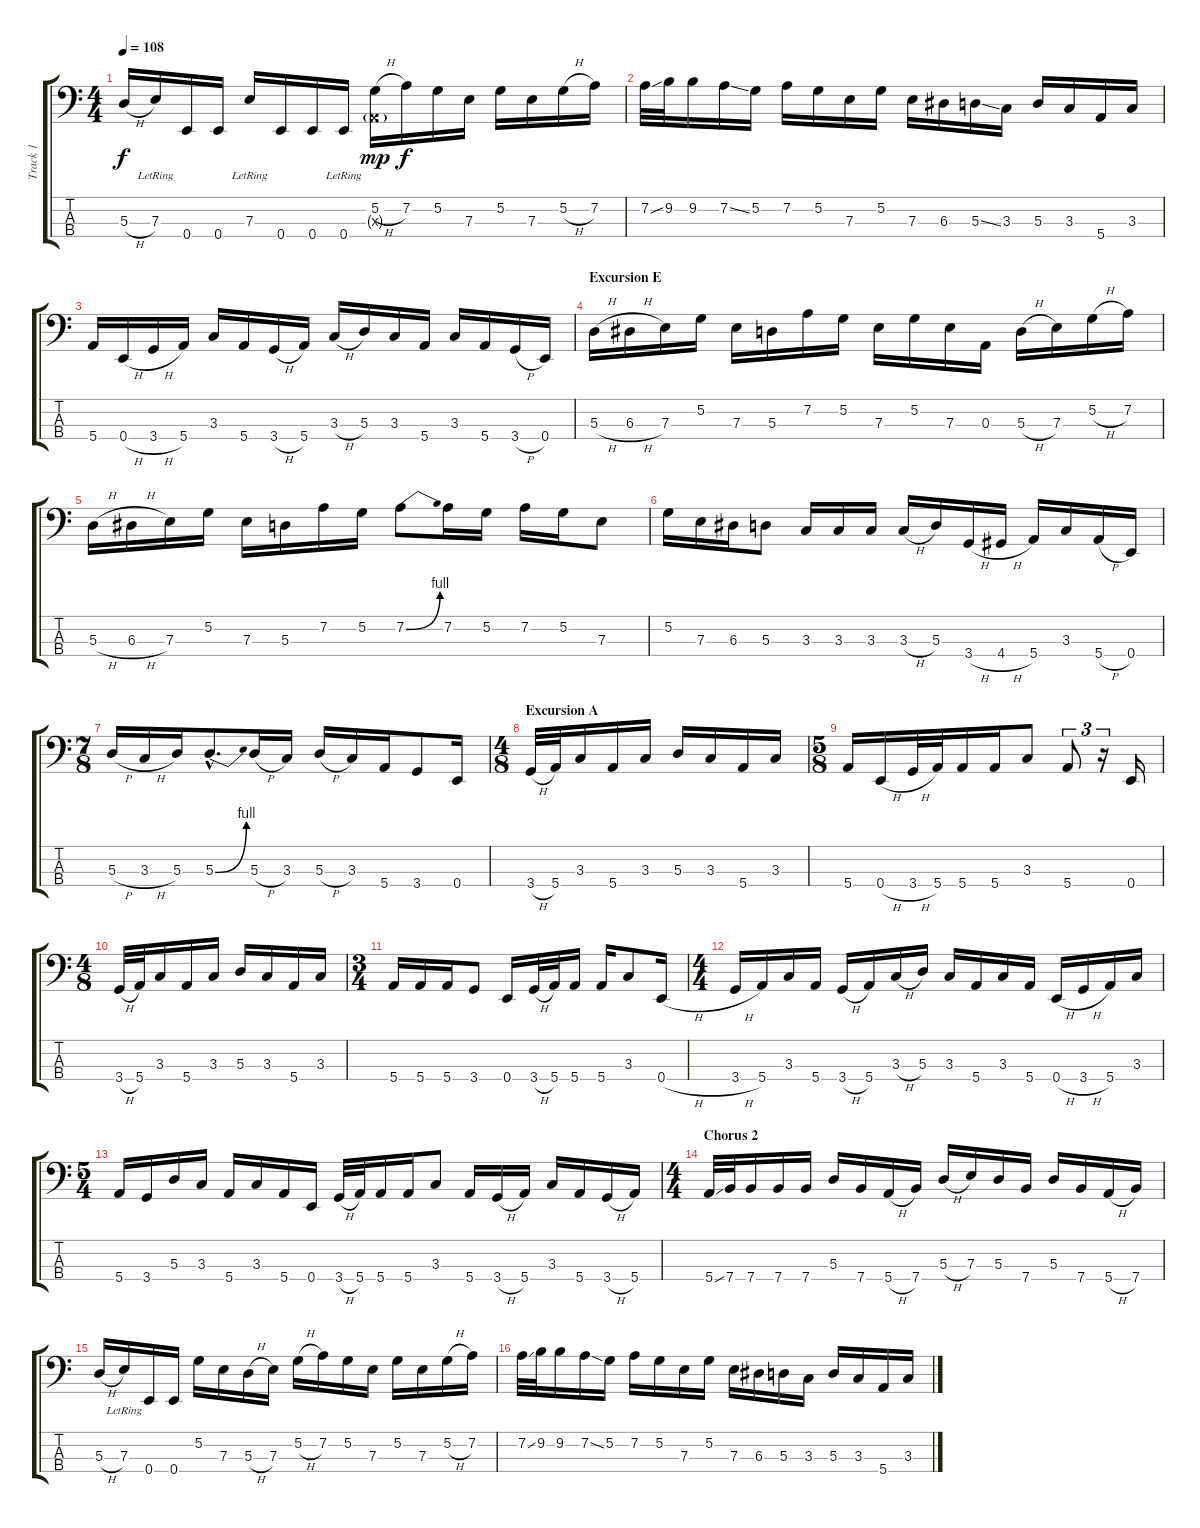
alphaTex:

\track ("Track 1" "Track 1") {instrument electricbassfinger}
\staff {score tabs}
\tuning (G2 D2 A1 E1) {hide}
\ts (4 4)
\tempo 108
\clef f4
\ks c
5.3{h}.16{dy f} 7.3{lr}.16 0.4.16 0.4.16 7.3{lr}.16 0.4.16 0.4.16 0.4{lr}.16 (5.2{h} 0.3{g x}).16{dy mp} 7.2.16{dy f} 5.2.16 7.3.16 5.2.16 7.3.16 5.2{h}.16 7.2.16 |
7.2{ss}.32 9.2.32 9.2.16 7.2{ss}.16 5.2.16 7.2.16 5.2.16 7.3.16 5.2.16 7.3.16 6.3.16 5.3{ss}.16 3.3.16 5.3.16 3.3.16 5.4.16 3.3.16 |
5.4.16 0.4{h}.16 3.4{h}.16 5.4.16 3.3.16 5.4.16 3.4{h}.16 5.4.16 3.3{h}.16 5.3.16 3.3.16 5.4.16 3.3.16 5.4.16 3.4{h}.16 0.4.16 |
\section ("" "Excursion E")
5.3{h}.16 6.3{h}.16 7.3.16 5.2.16 7.3.16 5.3.16 7.2.16 5.2.16 7.3.16 5.2.16 7.3.16 0.3.16 5.3{h}.16 7.3.16 5.2{h}.16 7.2.16 |
5.3{h}.16 6.3{h}.16 7.3.16 5.2.16 7.3.16 5.3.16 7.2.16 5.2.16 7.2{be (bend 0 0 60 4)}.8 7.2.16 5.2.16 7.2.16 5.2.16 7.3.8 |
5.2.16 7.3.16 6.3.16 5.3.8 3.3.16 3.3.16 3.3.16 3.3{h}.16 5.3.16 3.4{h}.16 4.4{h}.16 5.4.16 3.3.16 5.4{h}.16 0.4.16 |
\ts (7 8)
5.3{h}.16 3.3{h}.16 5.3.16 5.3{be (bend 0 0 60 4) hac}.8{d} 5.3{h}.16 3.3.16 5.3{h}.16 3.3.16 5.4.16 3.4.8 0.4.16 |
\ts (4 8)
\section ("" "Excursion A")
3.4{h}.32 5.4.32 3.3.16 5.4.16 3.3.16 5.3.16 3.3.16 5.4.16 3.3.16 |
\ts (5 8)
5.4.16 0.4{h}.16 3.4{h}.32 5.4.32 5.4.16 5.4.16 3.3.8 5.4.8{tu (3 2)} r.16{tu (3 2)} 0.4.16 |
\ts (4 8)
3.4{h}.32 5.4.32 3.3.16 5.4.16 3.3.16 5.3.16 3.3.16 5.4.16 3.3.16 |
\ts (3 4)
5.4.16 5.4.16 5.4.16 3.4.8 0.4.16 3.4{h}.32 5.4.32 5.4.16 5.4.16 3.3.8 0.4{h}.16 |
\ts (4 4)
3.4{h}.16 5.4.16 3.3.16 5.4.16 3.4{h}.16 5.4.16 3.3{h}.16 5.3.16 3.3.16 5.4.16 3.3.16 5.4.16 0.4{h}.16 3.4{h}.16 5.4.16 3.3.16 |
\ts (5 4)
5.4.16 3.4.16 5.3.16 3.3.16 5.4.16 3.3.16 5.4.16 0.4.16 3.4{h}.32 5.4.32 5.4.16 5.4.16 3.3.8 5.4.16 3.4{h}.16 5.4.16 3.3.16 5.4.16 3.4{h}.16 5.4.16 |
\ts (4 4)
\section ("" "Chorus 2")
5.4{ss}.32 7.4.32 7.4.16 7.4.16 7.4.16 5.3.16 7.4.16 5.4{h}.16 7.4.16 5.3{h}.16 7.3.16 5.3.16 7.4.16 5.3.16 7.4.16 5.4{h}.16 7.4.16 |
5.3{h}.16 7.3{lr}.16 0.4.16 0.4.16 5.2.16 7.3.16 5.3{h}.16 7.3.16 5.2{h}.16 7.2.16 5.2.16 7.3.16 5.2.16 7.3.16 5.2{h}.16 7.2.16 |
7.2{ss}.32 9.2.32 9.2.16 7.2{ss}.16 5.2.16 7.2.16 5.2.16 7.3.16 5.2.16 7.3.16 6.3.16 5.3.16 3.3.16 5.3.16 3.3.16 5.4.16 3.3.16
